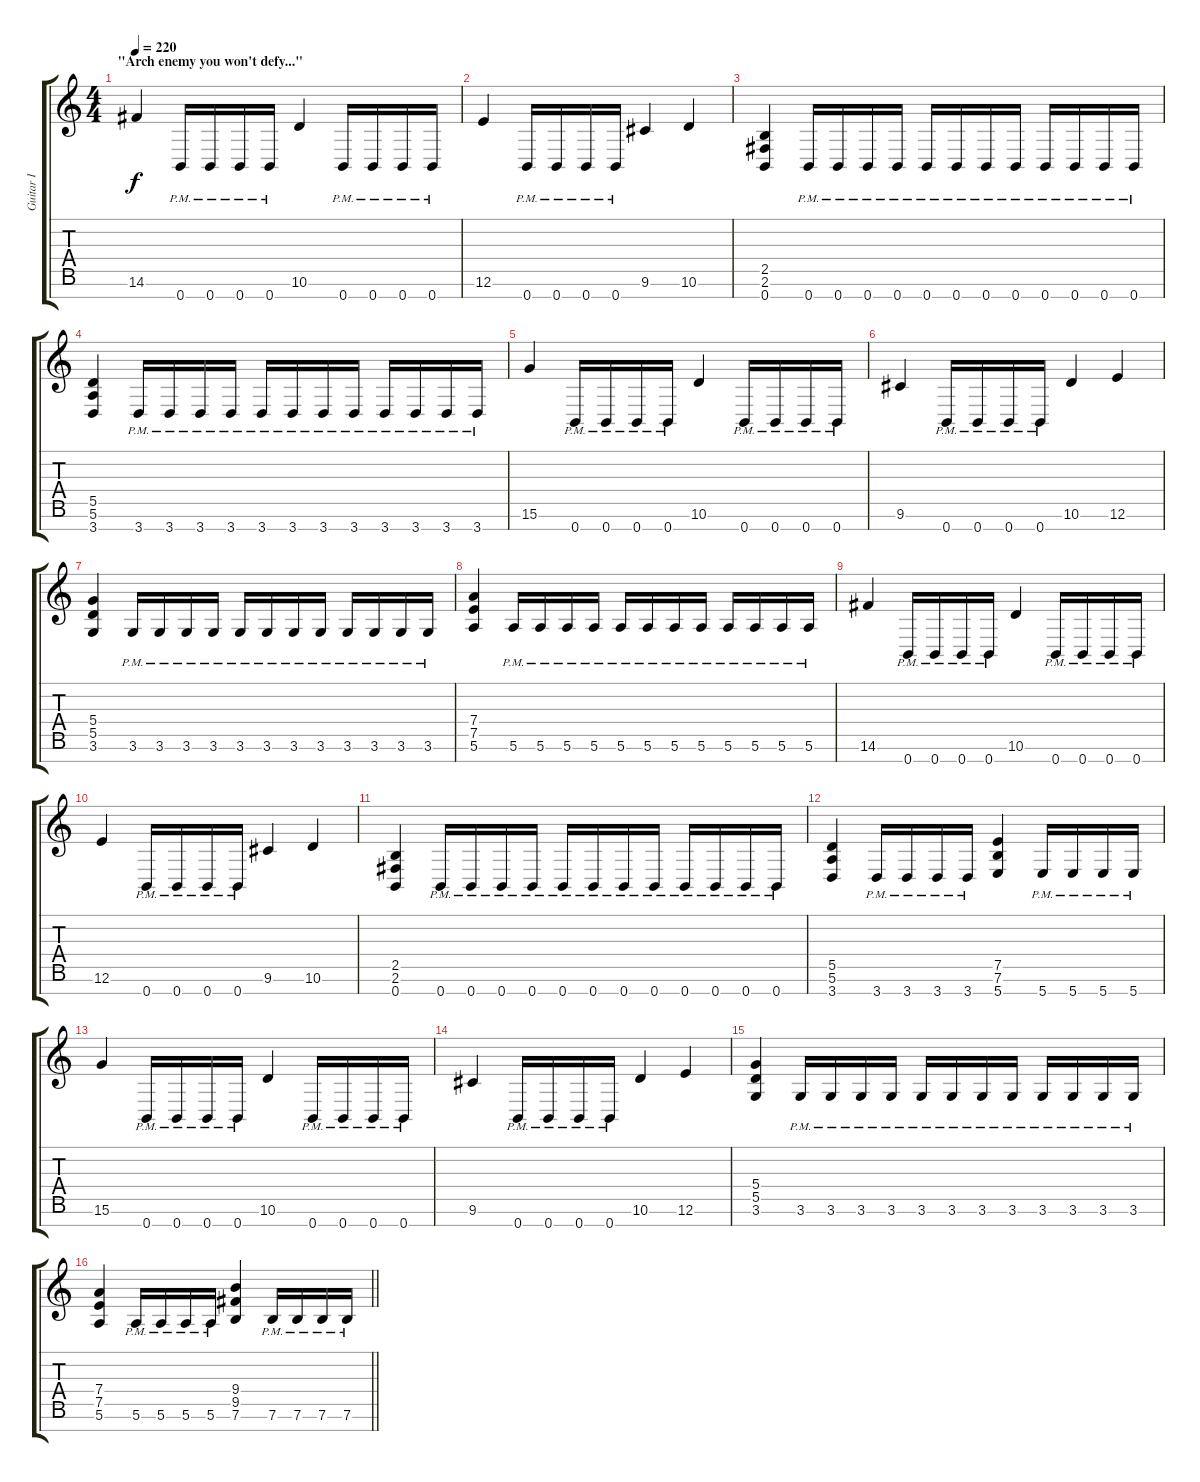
\track ("Guitar I" "Guitar I") {instrument distortionguitar}
\staff {score tabs}
\tuning (E4 B3 G3 D3 A2 E2 B1) {hide}
\ts (4 4)
\section ("" "\"Arch enemy you won't defy...\"")
\tempo 220
\clef g2
\ks c
14.6.4{dy f} 0.7{pm}.16 0.7{pm}.16 0.7{pm}.16 0.7{pm}.16 10.6.4 0.7{pm}.16 0.7{pm}.16 0.7{pm}.16 0.7{pm}.16 |
12.6.4 0.7{pm}.16 0.7{pm}.16 0.7{pm}.16 0.7{pm}.16 9.6.4 10.6.4 |
(2.5 2.6 0.7).4 0.7{pm}.16 0.7{pm}.16 0.7{pm}.16 0.7{pm}.16 0.7{pm}.16 0.7{pm}.16 0.7{pm}.16 0.7{pm}.16 0.7{pm}.16 0.7{pm}.16 0.7{pm}.16 0.7{pm}.16 |
(5.5 5.6 3.7).4 3.7{pm}.16 3.7{pm}.16 3.7{pm}.16 3.7{pm}.16 3.7{pm}.16 3.7{pm}.16 3.7{pm}.16 3.7{pm}.16 3.7{pm}.16 3.7{pm}.16 3.7{pm}.16 3.7{pm}.16 |
15.6.4 0.7{pm}.16 0.7{pm}.16 0.7{pm}.16 0.7{pm}.16 10.6.4 0.7{pm}.16 0.7{pm}.16 0.7{pm}.16 0.7{pm}.16 |
9.6.4 0.7{pm}.16 0.7{pm}.16 0.7{pm}.16 0.7{pm}.16 10.6.4 12.6.4 |
(5.4 5.5 3.6).4 3.6{pm}.16 3.6{pm}.16 3.6{pm}.16 3.6{pm}.16 3.6{pm}.16 3.6{pm}.16 3.6{pm}.16 3.6{pm}.16 3.6{pm}.16 3.6{pm}.16 3.6{pm}.16 3.6{pm}.16 |
(7.4 7.5 5.6).4 5.6{pm}.16 5.6{pm}.16 5.6{pm}.16 5.6{pm}.16 5.6{pm}.16 5.6{pm}.16 5.6{pm}.16 5.6{pm}.16 5.6{pm}.16 5.6{pm}.16 5.6{pm}.16 5.6{pm}.16 |
14.6.4 0.7{pm}.16 0.7{pm}.16 0.7{pm}.16 0.7{pm}.16 10.6.4 0.7{pm}.16 0.7{pm}.16 0.7{pm}.16 0.7{pm}.16 |
12.6.4 0.7{pm}.16 0.7{pm}.16 0.7{pm}.16 0.7{pm}.16 9.6.4 10.6.4 |
(2.5 2.6 0.7).4 0.7{pm}.16 0.7{pm}.16 0.7{pm}.16 0.7{pm}.16 0.7{pm}.16 0.7{pm}.16 0.7{pm}.16 0.7{pm}.16 0.7{pm}.16 0.7{pm}.16 0.7{pm}.16 0.7{pm}.16 |
(5.5 5.6 3.7).4 3.7{pm}.16 3.7{pm}.16 3.7{pm}.16 3.7{pm}.16 (7.5 7.6 5.7).4 5.7{pm}.16 5.7{pm}.16 5.7{pm}.16 5.7{pm}.16 |
15.6.4 0.7{pm}.16 0.7{pm}.16 0.7{pm}.16 0.7{pm}.16 10.6.4 0.7{pm}.16 0.7{pm}.16 0.7{pm}.16 0.7{pm}.16 |
9.6.4 0.7{pm}.16 0.7{pm}.16 0.7{pm}.16 0.7{pm}.16 10.6.4 12.6.4 |
(5.4 5.5 3.6).4 3.6{pm}.16 3.6{pm}.16 3.6{pm}.16 3.6{pm}.16 3.6{pm}.16 3.6{pm}.16 3.6{pm}.16 3.6{pm}.16 3.6{pm}.16 3.6{pm}.16 3.6{pm}.16 3.6{pm}.16 |
\barLineRight lightlight
(7.4 7.5 5.6).4 5.6{pm}.16 5.6{pm}.16 5.6{pm}.16 5.6{pm}.16 (9.4 9.5 7.6).4 7.6{pm}.16 7.6{pm}.16 7.6{pm}.16 7.6{pm}.16
